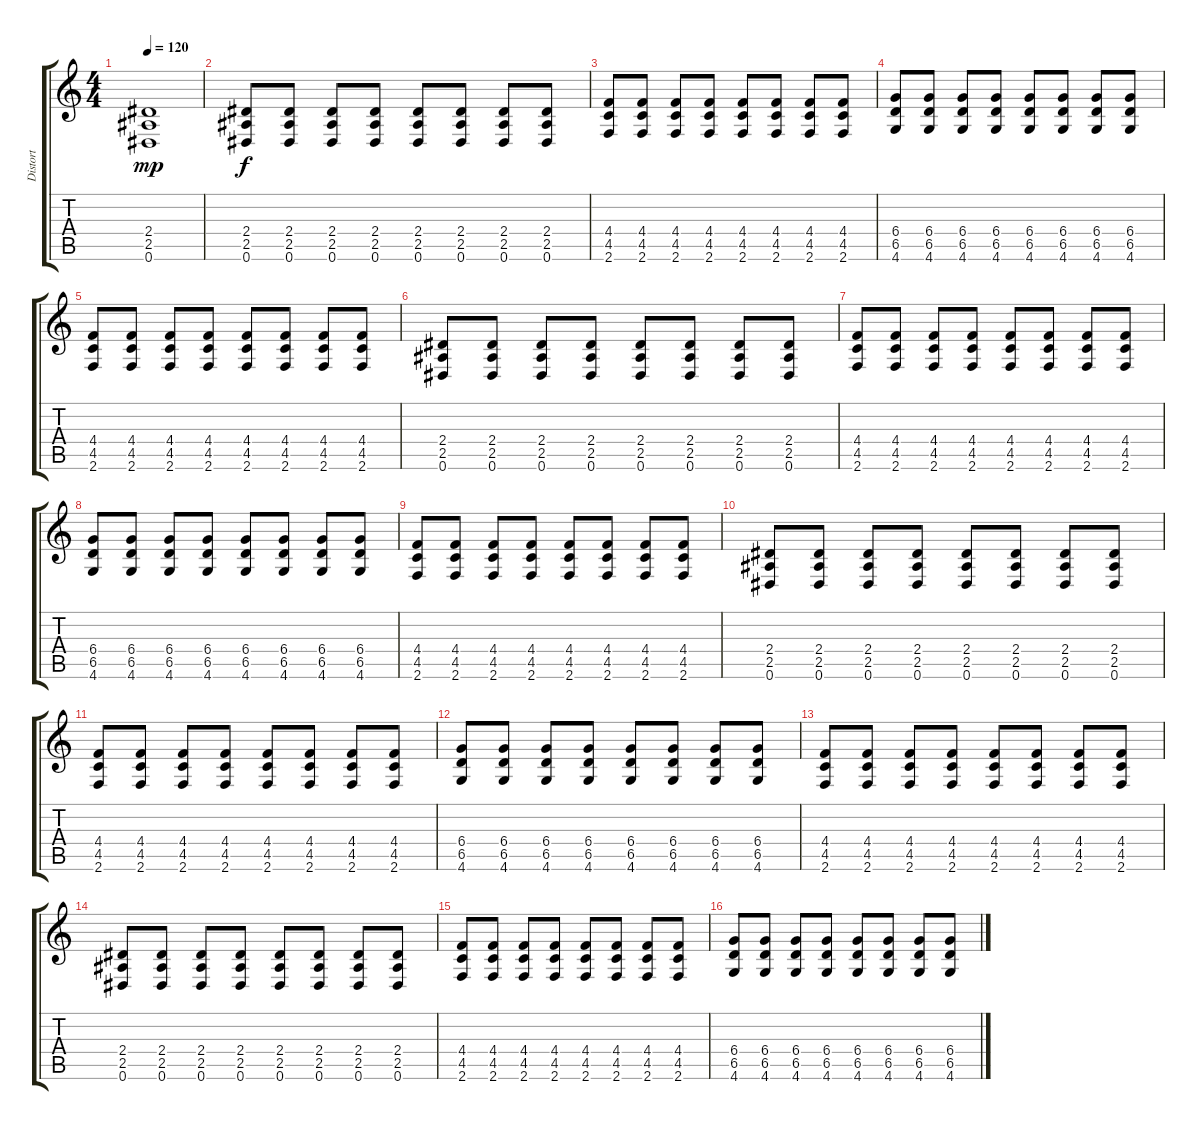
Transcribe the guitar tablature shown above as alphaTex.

\track ("Distort" "Distort") {instrument distortionguitar}
\staff {score tabs}
\tuning (Eb4 Bb3 Gb3 Db3 Ab2 Eb2) {hide}
\ts (4 4)
\tempo 120
\clef g2
\ks c
(2.4 2.5 0.6).1{dy mp} |
(2.4 2.5 0.6).8{dy f} (2.4 2.5 0.6).8 (2.4 2.5 0.6).8 (2.4 2.5 0.6).8 (2.4 2.5 0.6).8 (2.4 2.5 0.6).8 (2.4 2.5 0.6).8 (2.4 2.5 0.6).8 |
(4.4 4.5 2.6).8 (4.4 4.5 2.6).8 (4.4 4.5 2.6).8 (4.4 4.5 2.6).8 (4.4 4.5 2.6).8 (4.4 4.5 2.6).8 (4.4 4.5 2.6).8 (4.4 4.5 2.6).8 |
(6.4 6.5 4.6).8 (6.4 6.5 4.6).8 (6.4 6.5 4.6).8 (6.4 6.5 4.6).8 (6.4 6.5 4.6).8 (6.4 6.5 4.6).8 (6.4 6.5 4.6).8 (6.4 6.5 4.6).8 |
(4.4 4.5 2.6).8 (4.4 4.5 2.6).8 (4.4 4.5 2.6).8 (4.4 4.5 2.6).8 (4.4 4.5 2.6).8 (4.4 4.5 2.6).8 (4.4 4.5 2.6).8 (4.4 4.5 2.6).8 |
(2.4 2.5 0.6).8 (2.4 2.5 0.6).8 (2.4 2.5 0.6).8 (2.4 2.5 0.6).8 (2.4 2.5 0.6).8 (2.4 2.5 0.6).8 (2.4 2.5 0.6).8 (2.4 2.5 0.6).8 |
(4.4 4.5 2.6).8 (4.4 4.5 2.6).8 (4.4 4.5 2.6).8 (4.4 4.5 2.6).8 (4.4 4.5 2.6).8 (4.4 4.5 2.6).8 (4.4 4.5 2.6).8 (4.4 4.5 2.6).8 |
(6.4 6.5 4.6).8 (6.4 6.5 4.6).8 (6.4 6.5 4.6).8 (6.4 6.5 4.6).8 (6.4 6.5 4.6).8 (6.4 6.5 4.6).8 (6.4 6.5 4.6).8 (6.4 6.5 4.6).8 |
(4.4 4.5 2.6).8 (4.4 4.5 2.6).8 (4.4 4.5 2.6).8 (4.4 4.5 2.6).8 (4.4 4.5 2.6).8 (4.4 4.5 2.6).8 (4.4 4.5 2.6).8 (4.4 4.5 2.6).8 |
(2.4 2.5 0.6).8 (2.4 2.5 0.6).8 (2.4 2.5 0.6).8 (2.4 2.5 0.6).8 (2.4 2.5 0.6).8 (2.4 2.5 0.6).8 (2.4 2.5 0.6).8 (2.4 2.5 0.6).8 |
(4.4 4.5 2.6).8 (4.4 4.5 2.6).8 (4.4 4.5 2.6).8 (4.4 4.5 2.6).8 (4.4 4.5 2.6).8 (4.4 4.5 2.6).8 (4.4 4.5 2.6).8 (4.4 4.5 2.6).8 |
(6.4 6.5 4.6).8 (6.4 6.5 4.6).8 (6.4 6.5 4.6).8 (6.4 6.5 4.6).8 (6.4 6.5 4.6).8 (6.4 6.5 4.6).8 (6.4 6.5 4.6).8 (6.4 6.5 4.6).8 |
(4.4 4.5 2.6).8 (4.4 4.5 2.6).8 (4.4 4.5 2.6).8 (4.4 4.5 2.6).8 (4.4 4.5 2.6).8 (4.4 4.5 2.6).8 (4.4 4.5 2.6).8 (4.4 4.5 2.6).8 |
(2.4 2.5 0.6).8 (2.4 2.5 0.6).8 (2.4 2.5 0.6).8 (2.4 2.5 0.6).8 (2.4 2.5 0.6).8 (2.4 2.5 0.6).8 (2.4 2.5 0.6).8 (2.4 2.5 0.6).8 |
(4.4 4.5 2.6).8 (4.4 4.5 2.6).8 (4.4 4.5 2.6).8 (4.4 4.5 2.6).8 (4.4 4.5 2.6).8 (4.4 4.5 2.6).8 (4.4 4.5 2.6).8 (4.4 4.5 2.6).8 |
(6.4 6.5 4.6).8 (6.4 6.5 4.6).8 (6.4 6.5 4.6).8 (6.4 6.5 4.6).8 (6.4 6.5 4.6).8 (6.4 6.5 4.6).8 (6.4 6.5 4.6).8 (6.4 6.5 4.6).8
